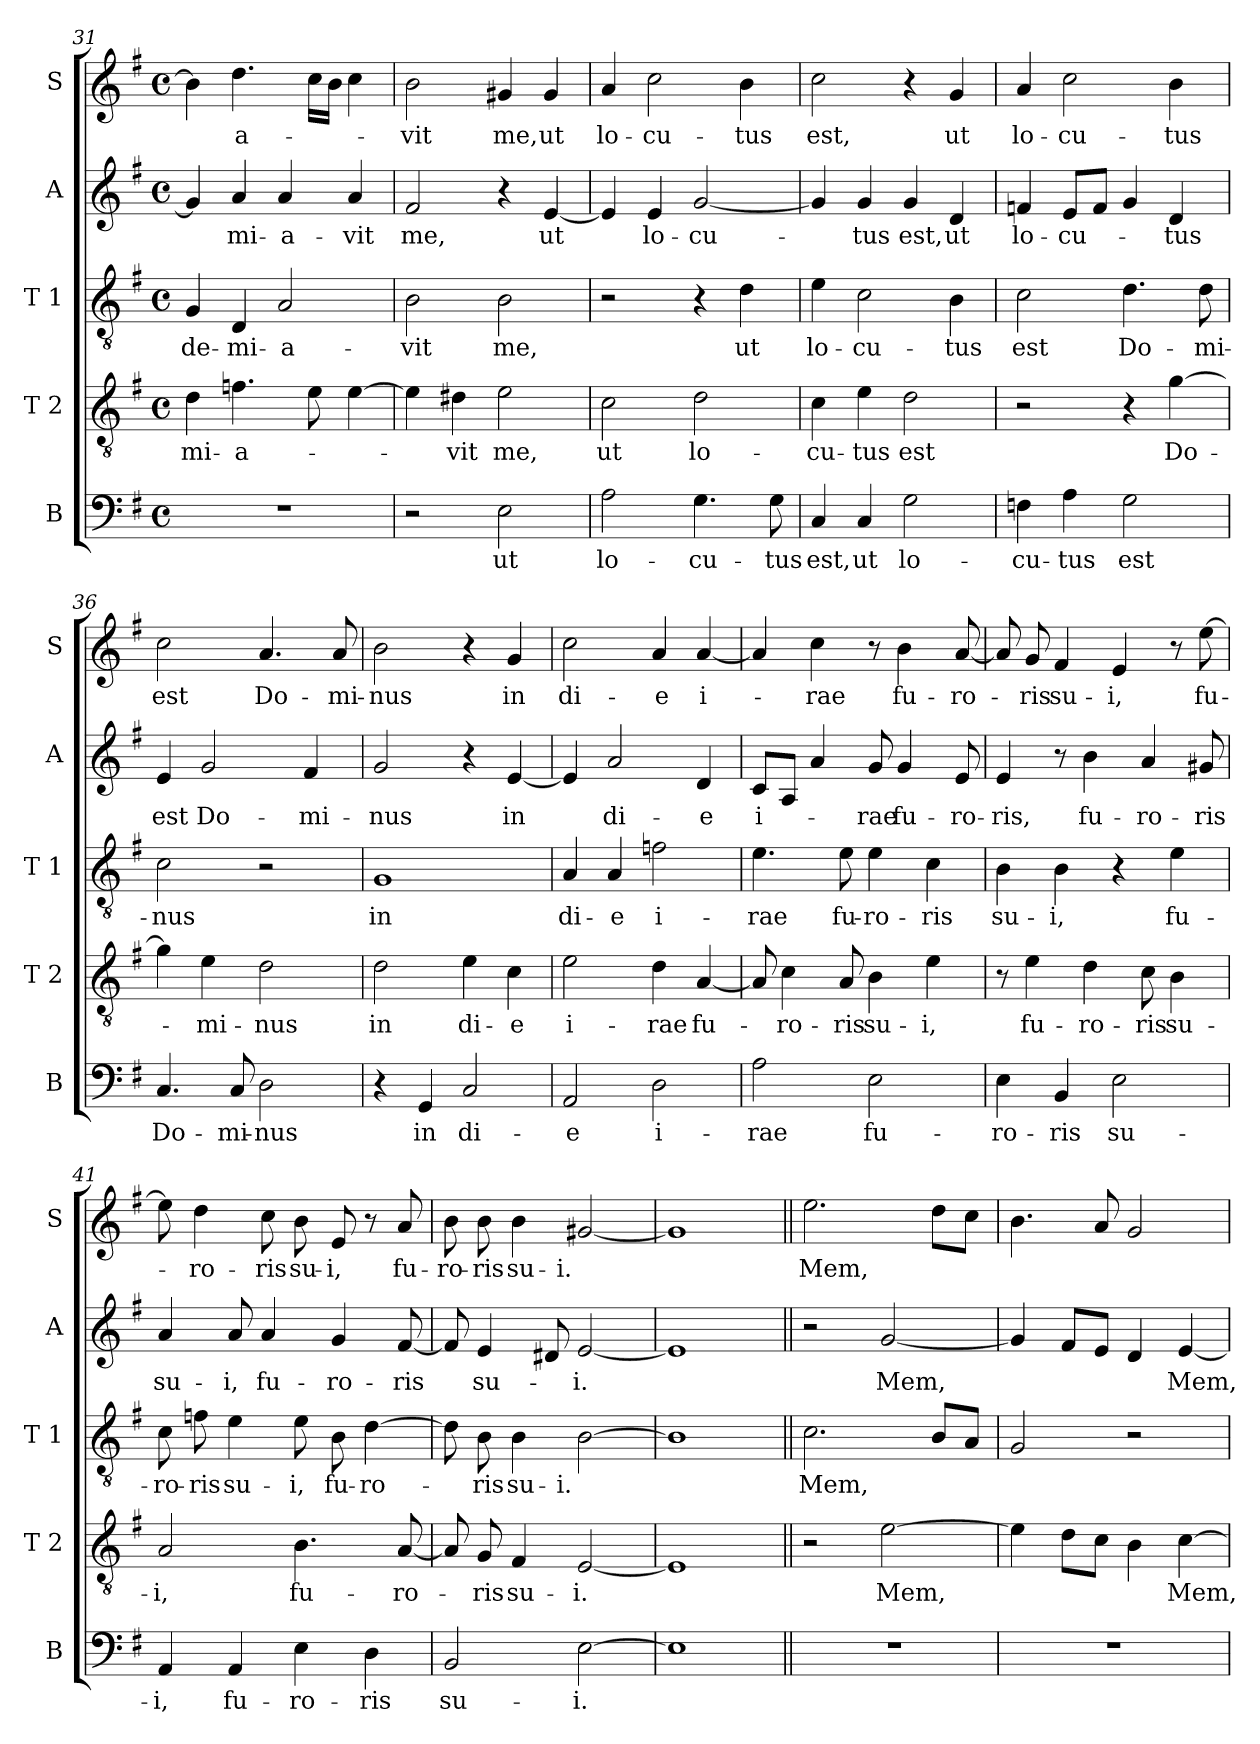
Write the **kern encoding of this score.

**kern	**text	**kern	**text	**kern	**text	**kern	**text	**kern	**text
*part5	*part5	*part4	*part4	*part3	*part3	*part2	*part2	*part1	*part1
*staff5	*staff5	*staff4	*staff4	*staff3	*staff3	*staff2	*staff2	*staff1	*staff1
*I"B	*	*I"T 2	*	*I"T 1	*	*I"A	*	*I"S	*
*I'B	*	*I'T 2	*	*I'T 1	*	*I'A	*	*I'S	*
*clefF4	*	*clefGv2	*	*clefGv2	*	*clefG2	*	*clefG2	*
*k[f#]	*	*k[f#]	*	*k[f#]	*	*k[f#]	*	*k[f#]	*
*e:	*	*e:	*	*e:	*	*e:	*	*e:	*
*M4/4	*	*M4/4	*	*M4/4	*	*M4/4	*	*M4/4	*
*met(c)	*	*met(c)	*	*met(c)	*	*met(c)	*	*met(c)	*
=31	=31	=31	=31	=31	=31	=31	=31	=31	=31
!	!	!	!LO:LY:b	!	!LO:LY:b	!	!	!	!
1r	.	4d\	-mi-	4G/	-de-	4g/]	.	4b\]	.
!	!	!	!LO:LY:b	!	!LO:LY:b	!	!LO:LY:b	!	!LO:LY:b
.	.	4.fn\	-a-	4D/	-mi-	4a/	-mi-	4.dd\	-a-
!	!	!	!	!	!LO:LY:b	!	!LO:LY:b	!	!
.	.	.	.	2A/	-a-	4a/	-a-	.	.
.	.	8e\	.	.	.	.	.	16cc\LL	.
.	.	.	.	.	.	.	.	16b\JJ	.
!	!	!	!	!	!	!	!LO:LY:b	!	!
.	.	[4e\	.	.	.	4a/	-vit	4cc\	.
!!LO:LB:g=z
=32	=32	=32	=32	=32	=32	=32	=32	=32	=32
!	!	!	!	!	!LO:LY:b	!	!LO:LY:b	!	!LO:LY:b
2r	.	4e\]	.	2B\	-vit	2f#/	me,	2b\	-vit
!	!	!	!LO:LY:b	!	!	!	!	!	!
.	.	4d#X\	-vit	.	.	.	.	.	.
!	!LO:LY:b	!	!LO:LY:b	!	!LO:LY:b	!	!	!	!LO:LY:b
2E\	ut	2e\	me,	2B\	me,	4r	.	4g#X/	me,
!	!	!	!	!	!	!	!LO:LY:b	!	!LO:LY:b
.	.	.	.	.	.	[4e/	ut	4g#/	ut
=33	=33	=33	=33	=33	=33	=33	=33	=33	=33
!	!LO:LY:b	!	!LO:LY:b	!	!	!	!	!	!LO:LY:b
2A\	lo-	2c\	ut	2r	.	4e/]	.	4a/	lo-
!	!	!	!	!	!	!	!LO:LY:b	!	!LO:LY:b
.	.	.	.	.	.	4e/	lo-	2cc\	-cu-
!	!LO:LY:b	!	!LO:LY:b	!	!	!	!LO:LY:b	!	!
4.G\	-cu-	2d\	lo-	4r	.	[2g/	-cu-	.	.
!	!	!	!	!	!LO:LY:b	!	!	!	!LO:LY:b
.	.	.	.	4d\	ut	.	.	4b\	-tus
!	!LO:LY:b	!	!	!	!	!	!	!	!
8G\	-tus	.	.	.	.	.	.	.	.
=34	=34	=34	=34	=34	=34	=34	=34	=34	=34
!	!LO:LY:b	!	!LO:LY:b	!	!LO:LY:b	!	!	!	!LO:LY:b
4C/	est,	4c\	-cu-	4e\	lo-	4g/]	.	2cc\	est,
!	!LO:LY:b	!	!LO:LY:b	!	!LO:LY:b	!	!LO:LY:b	!	!
4C/	ut	4e\	-tus	2c\	-cu-	4g/	-tus	.	.
!	!LO:LY:b	!	!LO:LY:b	!	!	!	!LO:LY:b	!	!
2G\	lo-	2d\	est	.	.	4g/	est,	4r	.
!	!	!	!	!	!LO:LY:b	!	!LO:LY:b	!	!LO:LY:b
.	.	.	.	4B\	-tus	4d/	ut	4g/	ut
=35	=35	=35	=35	=35	=35	=35	=35	=35	=35
!	!LO:LY:b	!	!	!	!LO:LY:b	!	!LO:LY:b	!	!LO:LY:b
4Fn\	-cu-	2r	.	2c\	est	4fn/	lo-	4a/	lo-
!	!LO:LY:b	!	!	!	!	!	!LO:LY:b	!	!LO:LY:b
4A\	-tus	.	.	.	.	8e/L	-cu-	2cc\	-cu-
.	.	.	.	.	.	8f/J	.	.	.
!	!LO:LY:b	!	!	!	!LO:LY:b	!	!	!	!
2G\	est	4r	.	4.d\	Do-	4g/	.	.	.
!	!	!	!LO:LY:b	!	!	!	!LO:LY:b	!	!LO:LY:b
.	.	[4g\	Do-	.	.	4d/	-tus	4b\	-tus
!	!	!	!	!	!LO:LY:b	!	!	!	!
.	.	.	.	8d\	-mi-	.	.	.	.
=36	=36	=36	=36	=36	=36	=36	=36	=36	=36
!	!LO:LY:b	!	!	!	!LO:LY:b	!	!LO:LY:b	!	!LO:LY:b
4.C/	Do-	4g\]	.	2c\	-nus	4e/	est	2cc\	est
!	!	!	!LO:LY:b	!	!	!	!LO:LY:b	!	!
.	.	4e\	-mi-	.	.	2g/	Do-	.	.
!	!LO:LY:b	!	!	!	!	!	!	!	!
8C/	-mi-	.	.	.	.	.	.	.	.
!	!LO:LY:b	!	!LO:LY:b	!	!	!	!	!	!LO:LY:b
2D\	-nus	2d\	-nus	2r	.	.	.	4.a/	Do-
!	!	!	!	!	!	!	!LO:LY:b	!	!
.	.	.	.	.	.	4f#/	-mi-	.	.
!	!	!	!	!	!	!	!	!	!LO:LY:b
.	.	.	.	.	.	.	.	8a/	-mi-
=37	=37	=37	=37	=37	=37	=37	=37	=37	=37
!	!	!	!LO:LY:b	!	!LO:LY:b	!	!LO:LY:b	!	!LO:LY:b
4r	.	2d\	in	1G	in	2g/	-nus	2b\	-nus
!	!LO:LY:b	!	!	!	!	!	!	!	!
4GG/	in	.	.	.	.	.	.	.	.
!	!LO:LY:b	!	!LO:LY:b	!	!	!	!	!	!
2C/	di-	4e\	di-	.	.	4r	.	4r	.
!	!	!	!LO:LY:b	!	!	!	!LO:LY:b	!	!LO:LY:b
.	.	4c\	-e	.	.	[4e/	in	4g/	in
!!LO:PB:g=z
=38	=38	=38	=38	=38	=38	=38	=38	=38	=38
!	!LO:LY:b	!	!LO:LY:b	!	!LO:LY:b	!	!	!	!LO:LY:b
2AA/	-e	2e\	i-	4A/	di-	4e/]	.	2cc\	di-
!	!	!	!	!	!LO:LY:b	!	!LO:LY:b	!	!
.	.	.	.	4A/	-e	2a/	di-	.	.
!	!LO:LY:b	!	!LO:LY:b	!	!LO:LY:b	!	!	!	!LO:LY:b
2D\	i-	4d\	-rae	2fn\	i-	.	.	4a/	-e
!	!	!	!LO:LY:b	!	!	!	!LO:LY:b	!	!LO:LY:b
.	.	[4A/	fu-	.	.	4d/	-e	[4a/	i-
=39	=39	=39	=39	=39	=39	=39	=39	=39	=39
!	!LO:LY:b	!	!	!	!LO:LY:b	!	!LO:LY:b	!	!
2A\	-rae	8A/]	.	4.e\	-rae	8c/L	i-	4a/]	.
!	!	!	!LO:LY:b	!	!	!	!	!	!
.	.	4c\	-ro-	.	.	8A/J	.	.	.
!	!	!	!	!	!	!	!	!	!LO:LY:b
.	.	.	.	.	.	4a/	.	4cc\	-rae
!	!	!	!LO:LY:b	!	!LO:LY:b	!	!	!	!
.	.	8A/	-ris	8e\	fu-	.	.	.	.
!	!LO:LY:b	!	!LO:LY:b	!	!LO:LY:b	!	!LO:LY:b	!	!
2E\	fu-	4B\	su-	4e\	-ro-	8g/	-rae	8r	.
!	!	!	!	!	!	!	!LO:LY:b	!	!LO:LY:b
.	.	.	.	.	.	4g/	fu-	4b\	fu-
!	!	!	!LO:LY:b	!	!LO:LY:b	!	!	!	!
.	.	4e\	-i,	4c\	-ris	.	.	.	.
!	!	!	!	!	!	!	!LO:LY:b	!	!LO:LY:b
.	.	.	.	.	.	8e/	-ro-	[8a/	-ro-
=40	=40	=40	=40	=40	=40	=40	=40	=40	=40
!	!LO:LY:b	!	!	!	!LO:LY:b	!	!LO:LY:b	!	!
4E\	-ro-	8r	.	4B\	su-	4e/	-ris,	8a/]	.
!	!	!	!LO:LY:b	!	!	!	!	!	!LO:LY:b
.	.	4e\	fu-	.	.	.	.	8g/	-ris
!	!LO:LY:b	!	!	!	!LO:LY:b	!	!	!	!LO:LY:b
4BB/	-ris	.	.	4B\	-i,	8r	.	4f#/	su-
!	!	!	!LO:LY:b	!	!	!	!LO:LY:b	!	!
.	.	4d\	-ro-	.	.	4b\	fu-	.	.
!	!LO:LY:b	!	!	!	!	!	!	!	!LO:LY:b
2E\	su-	.	.	4r	.	.	.	4e/	-i,
!	!	!	!LO:LY:b	!	!	!	!LO:LY:b	!	!
.	.	8c\	-ris	.	.	4a/	-ro-	.	.
!	!	!	!LO:LY:b	!	!LO:LY:b	!	!	!	!
.	.	4B\	su-	4e\	fu-	.	.	8r	.
!	!	!	!	!	!	!	!LO:LY:b	!	!LO:LY:b
.	.	.	.	.	.	8g#X/	-ris	[8ee\	fu-
=41	=41	=41	=41	=41	=41	=41	=41	=41	=41
!	!LO:LY:b	!	!LO:LY:b	!	!LO:LY:b	!	!LO:LY:b	!	!
4AA/	-i,	2A/	-i,	8c\	-ro-	4a/	su-	8ee\]	.
!	!	!	!	!	!LO:LY:b	!	!	!	!LO:LY:b
.	.	.	.	8fn\	-ris	.	.	4dd\	-ro-
!	!LO:LY:b	!	!	!	!LO:LY:b	!	!LO:LY:b	!	!
4AA/	fu-	.	.	4e\	su-	8a/	-i,	.	.
!	!	!	!	!	!	!	!LO:LY:b	!	!LO:LY:b
.	.	.	.	.	.	4a/	fu-	8cc\	-ris
!	!LO:LY:b	!	!LO:LY:b	!	!LO:LY:b	!	!	!	!LO:LY:b
4E\	-ro-	4.B\	fu-	8e\	-i,	.	.	8b\	su-
!	!	!	!	!	!LO:LY:b	!	!LO:LY:b	!	!LO:LY:b
.	.	.	.	8B\	fu-	4g/	-ro-	8e/	-i,
!	!LO:LY:b	!	!	!	!LO:LY:b	!	!	!	!
4D\	-ris	.	.	[4d\	-ro-	.	.	8r	.
!	!	!	!LO:LY:b	!	!	!	!LO:LY:b	!	!LO:LY:b
.	.	[8A/	-ro-	.	.	[8f#/	-ris	8a/	fu-
=42	=42	=42	=42	=42	=42	=42	=42	=42	=42
!	!LO:LY:b	!	!	!	!	!	!	!	!LO:LY:b
2BB/	su-	8A/]	.	8d\]	.	8f#/]	.	8b\	-ro-
!	!	!	!LO:LY:b	!	!LO:LY:b	!	!LO:LY:b	!	!LO:LY:b
.	.	8G/	-ris	8B\	-ris	4e/	su-	8b\	-ris
!	!	!	!LO:LY:b	!	!LO:LY:b	!	!	!	!LO:LY:b
.	.	4F#/	su-	4B\	su-	.	.	4b\	su-
.	.	.	.	.	.	8d#X/	.	.	.
!	!LO:LY:b	!	!LO:LY:b	!	!LO:LY:b	!	!LO:LY:b	!	!LO:LY:b
[2E\	-i.	[2E/	-i.	[2B\	-i.	[2e/	-i.	[2g#X/	-i.
=43	=43	=43	=43	=43	=43	=43	=43	=43	=43
1E]	.	1E]	.	1B]	.	1e]	.	1g#]	.
!!LO:LB:g=z
=44||	=44||	=44||	=44||	=44||	=44||	=44||	=44||	=44||	=44||
!	!	!	!	!	!LO:LY:b	!	!	!	!LO:LY:b
1r	.	2r	.	2.c\	Mem,	2r	.	2.ee\	Mem,
!	!	!	!LO:LY:b	!	!	!	!LO:LY:b	!	!
.	.	[2e\	Mem,	.	.	[2g/	Mem,	.	.
.	.	.	.	8B/L	.	.	.	8dd\L	.
.	.	.	.	8A/J	.	.	.	8cc\J	.
=45	=45	=45	=45	=45	=45	=45	=45	=45	=45
1r	.	4e\]	.	2G/	.	4g/]	.	4.b\	.
.	.	8d\L	.	.	.	8f#/L	.	.	.
.	.	8c\J	.	.	.	8e/J	.	8a/	.
.	.	4B\	.	2r	.	4d/	.	2g/	.
!	!	!	!LO:LY:b	!	!	!	!LO:LY:b	!	!
.	.	[4c\	Mem,	.	.	[4e/	Mem,	.	.
=	=	=	=	=	=	=	=	=	=
*-	*-	*-	*-	*-	*-	*-	*-	*-	*-
